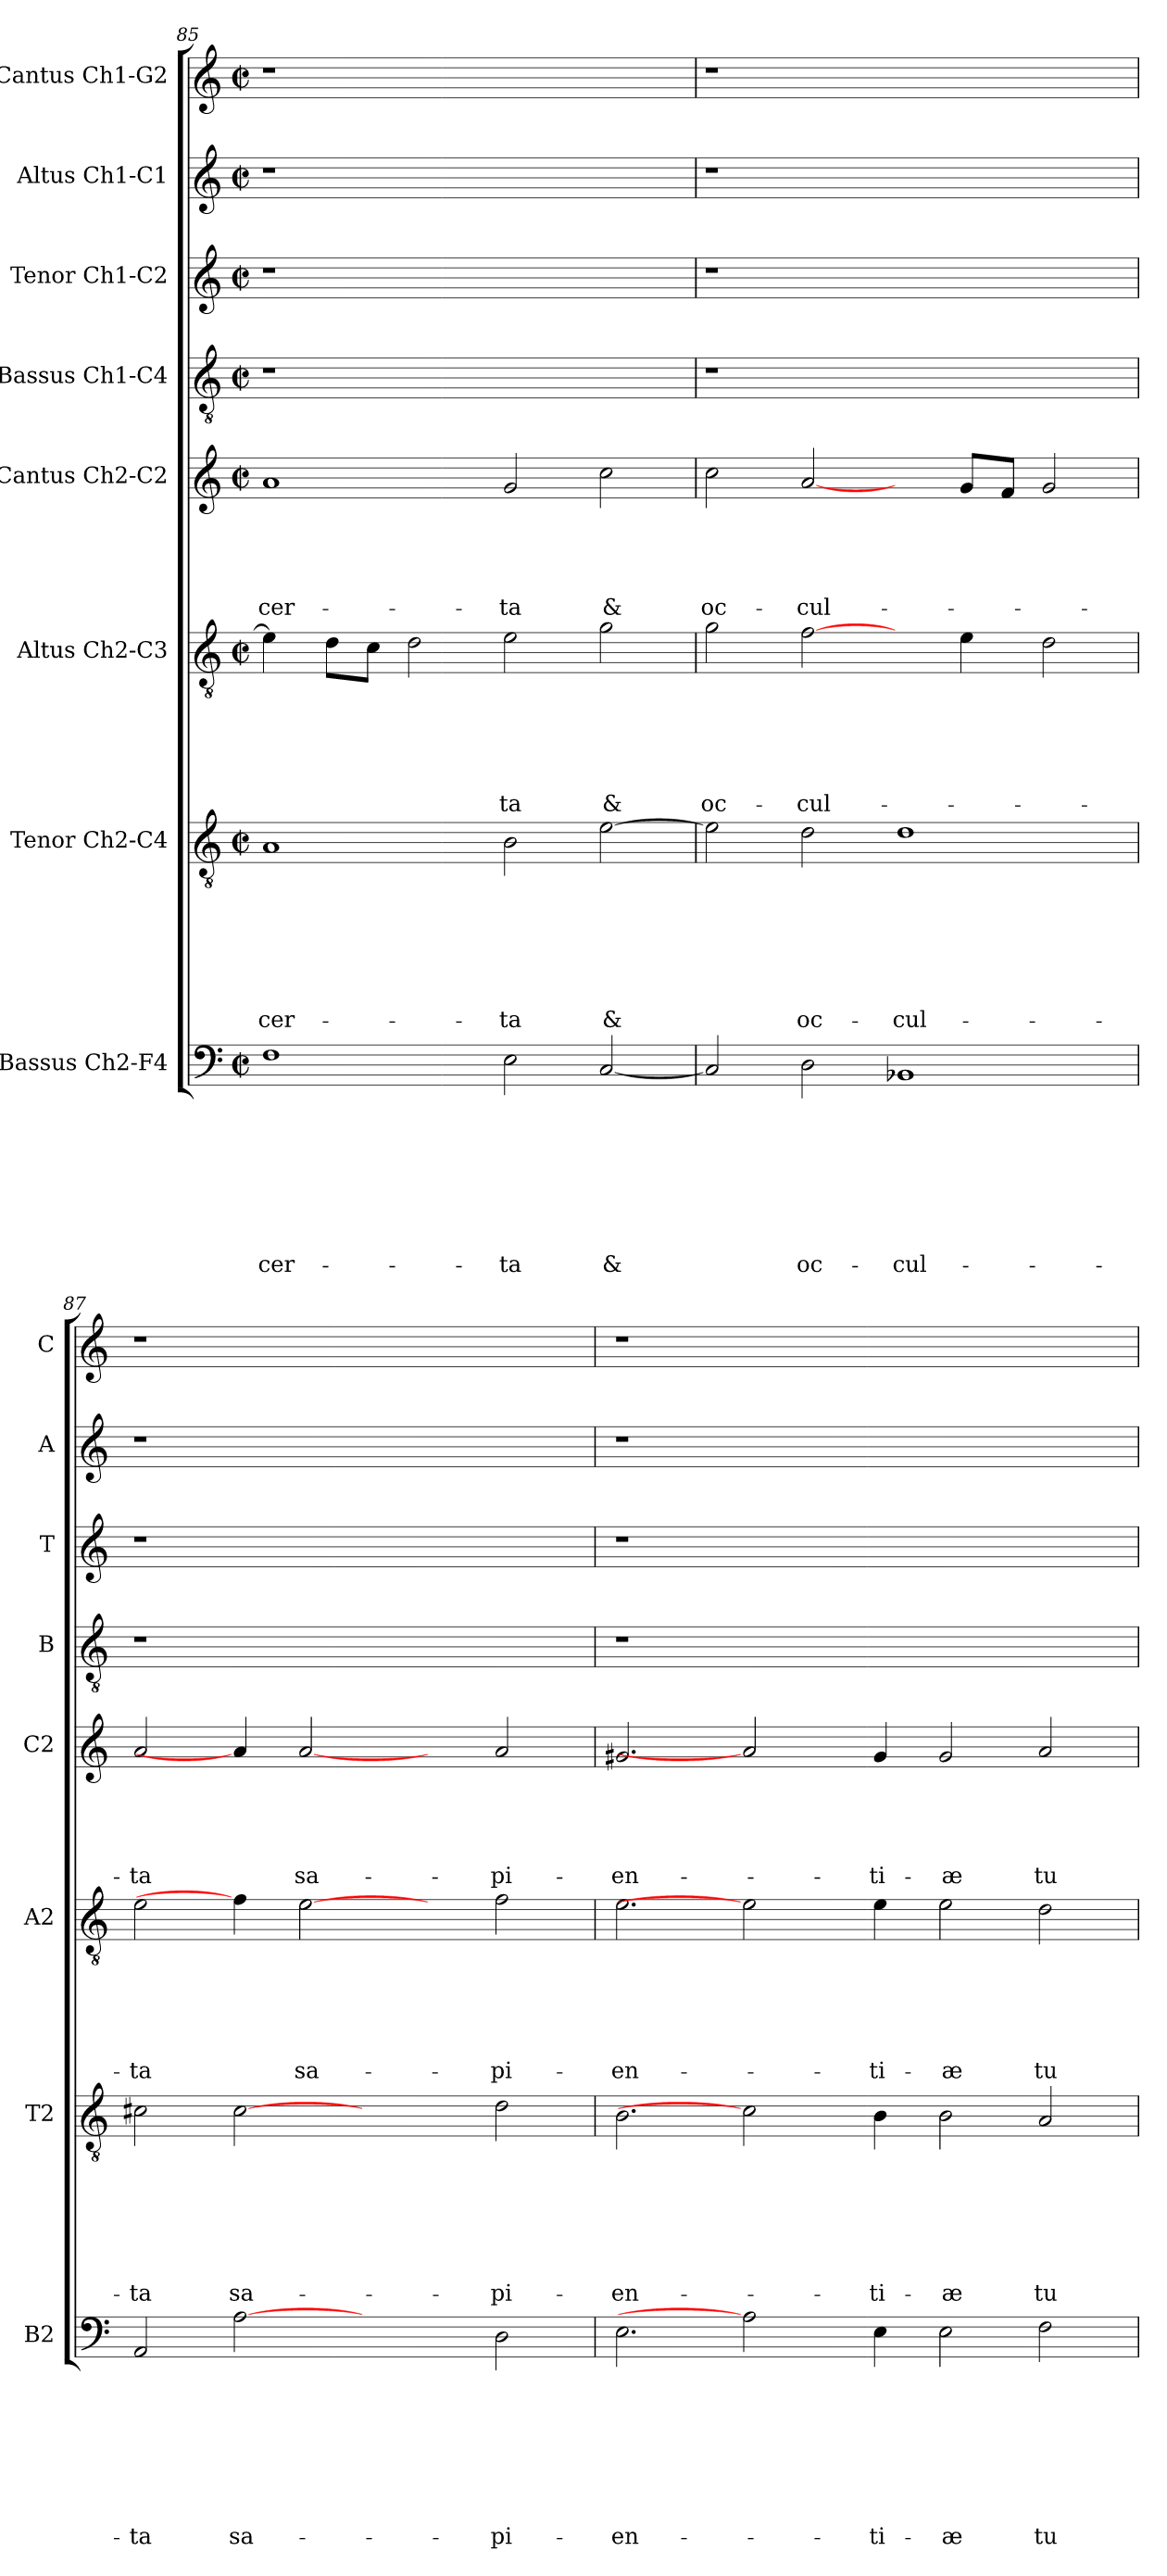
**kern	**text	**text	**text	**text	**text	**text	**text	**text	**kern	**text	**text	**text	**text	**text	**text	**text	**kern	**text	**text	**text	**text	**text	**text	**kern	**text	**text	**text	**text	**text	**kern	**kern	**kern	**kern
*part8	*part8	*part8	*part8	*part8	*part8	*part8	*part8	*part8	*part7	*part7	*part7	*part7	*part7	*part7	*part7	*part7	*part6	*part6	*part6	*part6	*part6	*part6	*part6	*part5	*part5	*part5	*part5	*part5	*part5	*part4	*part3	*part2	*part1
*staff8	*staff8	*staff8	*staff8	*staff8	*staff8	*staff8	*staff8	*staff8	*staff7	*staff7	*staff7	*staff7	*staff7	*staff7	*staff7	*staff7	*staff6	*staff6	*staff6	*staff6	*staff6	*staff6	*staff6	*staff5	*staff5	*staff5	*staff5	*staff5	*staff5	*staff4	*staff3	*staff2	*staff1
*I"Bassus Ch2-F4	*	*	*	*	*	*	*	*	*I"Tenor Ch2-C4	*	*	*	*	*	*	*	*I"Altus Ch2-C3	*	*	*	*	*	*	*I"Cantus Ch2-C2	*	*	*	*	*	*I"Bassus Ch1-C4	*I"Tenor Ch1-C2	*I"Altus Ch1-C1	*I"Cantus Ch1-G2
*I'B2	*	*	*	*	*	*	*	*	*I'T2	*	*	*	*	*	*	*	*I'A2	*	*	*	*	*	*	*I'C2	*	*	*	*	*	*I'B	*I'T	*I'A	*I'C
*clefF4	*	*	*	*	*	*	*	*	*clefGv2	*	*	*	*	*	*	*	*clefGv2	*	*	*	*	*	*	*clefG2	*	*	*	*	*	*clefGv2	*clefG2	*clefG2	*clefG2
*k[]	*	*	*	*	*	*	*	*	*k[]	*	*	*	*	*	*	*	*k[]	*	*	*	*	*	*	*k[]	*	*	*	*	*	*k[]	*k[]	*k[]	*k[]
*C:	*	*	*	*	*	*	*	*	*C:	*	*	*	*	*	*	*	*C:	*	*	*	*	*	*	*C:	*	*	*	*	*	*C:	*C:	*C:	*C:
*M2/2	*	*	*	*	*	*	*	*	*M2/2	*	*	*	*	*	*	*	*M2/2	*	*	*	*	*	*	*M2/2	*	*	*	*	*	*M2/2	*M2/2	*M2/2	*M2/2
*met(c|)	*	*	*	*	*	*	*	*	*met(c|)	*	*	*	*	*	*	*	*met(c|)	*	*	*	*	*	*	*met(c|)	*	*	*	*	*	*met(c|)	*met(c|)	*met(c|)	*met(c|)
=85	=85	=85	=85	=85	=85	=85	=85	=85	=85	=85	=85	=85	=85	=85	=85	=85	=85	=85	=85	=85	=85	=85	=85	=85	=85	=85	=85	=85	=85	=85	=85	=85	=85
!	!	!	!	!	!	!	!	!LO:LY:b	!	!	!	!	!	!	!	!LO:LY:b	!	!	!	!	!	!	!	!	!	!	!	!	!LO:LY:b	!	!	!	!
1F	.	.	.	.	.	.	.	-cer-	1A	.	.	.	.	.	.	-cer-	4e\]	.	.	.	.	.	.	1a	.	.	.	.	-cer-	1r	1r	1r	1r
.	.	.	.	.	.	.	.	.	.	.	.	.	.	.	.	.	8d\L	.	.	.	.	.	.	.	.	.	.	.	.	.	.	.	.
.	.	.	.	.	.	.	.	.	.	.	.	.	.	.	.	.	8c\J	.	.	.	.	.	.	.	.	.	.	.	.	.	.	.	.
.	.	.	.	.	.	.	.	.	.	.	.	.	.	.	.	.	2d\	.	.	.	.	.	.	.	.	.	.	.	.	.	.	.	.
!	!	!	!	!	!	!	!	!LO:LY:b	!	!	!	!	!	!	!	!LO:LY:b	!	!	!	!	!	!	!LO:LY:b	!	!	!	!	!	!LO:LY:b	!	!	!	!
2E\	.	.	.	.	.	.	.	-ta	2B\	.	.	.	.	.	.	-ta	2e\	.	.	.	.	.	-ta	2g/	.	.	.	.	-ta	1ryy	1ryy	1ryy	1ryy
!	!	!	!	!	!	!	!	!LO:LY:b	!	!	!	!	!	!	!	!LO:LY:b	!	!	!	!	!	!	!LO:LY:b	!	!	!	!	!	!LO:LY:b	!	!	!	!
[2C/	.	.	.	.	.	.	.	&	[2e\	.	.	.	.	.	.	&	2g\	.	.	.	.	.	&	2cc\	.	.	.	.	&	.	.	.	.
!!LO:LB:g=z
=86	=86	=86	=86	=86	=86	=86	=86	=86	=86	=86	=86	=86	=86	=86	=86	=86	=86	=86	=86	=86	=86	=86	=86	=86	=86	=86	=86	=86	=86	=86	=86	=86	=86
!	!	!	!	!	!	!	!	!	!	!	!	!	!	!	!	!	!	!	!	!	!	!	!LO:LY:b	!	!	!	!	!	!LO:LY:b	!	!	!	!
2C/]	.	.	.	.	.	.	.	.	2e\]	.	.	.	.	.	.	.	2g\	.	.	.	.	.	oc-	2cc\	.	.	.	.	oc-	1r	1r	1r	1r
!	!	!	!	!	!	!	!	!LO:LY:b	!	!	!	!	!	!	!	!LO:LY:b	!	!	!	!	!	!	!LO:LY:b	!	!	!	!	!	!LO:LY:b	!	!	!	!
2D\	.	.	.	.	.	.	.	oc-	2d\	.	.	.	.	.	.	oc-	[2f\	.	.	.	.	.	-cul-	[2a/	.	.	.	.	-cul-	.	.	.	.
!	!	!	!	!	!	!	!	!LO:LY:b	!	!	!	!	!	!	!	!LO:LY:b	!	!	!	!	!	!	!	!	!	!	!	!	!	!	!	!	!
1BB-X	.	.	.	.	.	.	.	-cul-	1d	.	.	.	.	.	.	-cul-	4ryy	.	.	.	.	.	.	4ryy	.	.	.	.	.	1ryy	1ryy	1ryy	1ryy
.	.	.	.	.	.	.	.	.	.	.	.	.	.	.	.	.	4e\	.	.	.	.	.	.	8g/L	.	.	.	.	.	.	.	.	.
.	.	.	.	.	.	.	.	.	.	.	.	.	.	.	.	.	.	.	.	.	.	.	.	8f/J	.	.	.	.	.	.	.	.	.
.	.	.	.	.	.	.	.	.	.	.	.	.	.	.	.	.	2d\	.	.	.	.	.	.	2g/	.	.	.	.	.	.	.	.	.
=87	=87	=87	=87	=87	=87	=87	=87	=87	=87	=87	=87	=87	=87	=87	=87	=87	=87	=87	=87	=87	=87	=87	=87	=87	=87	=87	=87	=87	=87	=87	=87	=87	=87
!	!	!	!	!	!	!	!	!LO:LY:b	!	!	!	!	!	!	!	!LO:LY:b	!	!	!	!	!	!	!LO:LY:b	!	!	!	!	!	!LO:LY:b	!	!	!	!
2AA/	.	.	.	.	.	.	.	-ta	2c#X\	.	.	.	.	.	.	-ta	2e\	.	.	.	.	.	-ta	2a/	.	.	.	.	-ta	1r	1r	1r	1r
!	!	!	!	!	!	!	!	!LO:LY:b	!	!	!	!	!	!	!	!LO:LY:b	!	!	!	!	!	!	!	!	!	!	!	!	!	!	!	!	!
[2A	.	.	.	.	.	.	.	sa-	[2c#	.	.	.	.	.	.	sa-	4f\]	.	.	.	.	.	.	4a/]	.	.	.	.	.	.	.	.	.
!	!	!	!	!	!	!	!	!	!	!	!	!	!	!	!	!	!	!	!	!	!	!	!LO:LY:b	!	!	!	!	!	!LO:LY:b	!	!	!	!
.	.	.	.	.	.	.	.	.	.	.	.	.	.	.	.	.	[2e	.	.	.	.	.	sa-	[2a	.	.	.	.	sa-	.	.	.	.
2ryy	.	.	.	.	.	.	.	.	2ryy	.	.	.	.	.	.	.	.	.	.	.	.	.	.	.	.	.	.	.	.	1ryy	1ryy	1ryy	1ryy
.	.	.	.	.	.	.	.	.	.	.	.	.	.	.	.	.	4ryy	.	.	.	.	.	.	4ryy	.	.	.	.	.	.	.	.	.
!	!	!	!	!	!	!	!	!LO:LY:b	!	!	!	!	!	!	!	!LO:LY:b	!	!	!	!	!	!	!LO:LY:b	!	!	!	!	!	!LO:LY:b	!	!	!	!
2D\	.	.	.	.	.	.	.	-pi-	2d\	.	.	.	.	.	.	-pi-	2f\	.	.	.	.	.	-pi-	2a/	.	.	.	.	-pi-	.	.	.	.
=88	=88	=88	=88	=88	=88	=88	=88	=88	=88	=88	=88	=88	=88	=88	=88	=88	=88	=88	=88	=88	=88	=88	=88	=88	=88	=88	=88	=88	=88	=88	=88	=88	=88
!	!	!	!	!	!	!	!	!LO:LY:b	!	!	!	!	!	!	!	!LO:LY:b	!	!	!	!	!	!	!LO:LY:b	!	!	!	!	!	!LO:LY:b	!	!	!	!
2.E\	.	.	.	.	.	.	.	-en-	2.B\	.	.	.	.	.	.	-en-	2.e\	.	.	.	.	.	-en-	2.g#X/	.	.	.	.	-en-	1r	1r	1r	1r
2A]	.	.	.	.	.	.	.	.	2c#]	.	.	.	.	.	.	.	2e]	.	.	.	.	.	.	2a]	.	.	.	.	.	.	.	.	.
.	.	.	.	.	.	.	.	.	.	.	.	.	.	.	.	.	.	.	.	.	.	.	.	.	.	.	.	.	.	1.ryy	1.ryy	1.ryy	1.ryy
!	!	!	!	!	!	!	!	!LO:LY:b	!	!	!	!	!	!	!	!LO:LY:b	!	!	!	!	!	!	!LO:LY:b	!	!	!	!	!	!LO:LY:b	!	!	!	!
4E\	.	.	.	.	.	.	.	-ti-	4B\	.	.	.	.	.	.	-ti-	4e\	.	.	.	.	.	-ti-	4g#/	.	.	.	.	-ti-	.	.	.	.
!	!	!	!	!	!	!	!	!LO:LY:b	!	!	!	!	!	!	!	!LO:LY:b	!	!	!	!	!	!	!LO:LY:b	!	!	!	!	!	!LO:LY:b	!	!	!	!
2E\	.	.	.	.	.	.	.	-æ	2B\	.	.	.	.	.	.	-æ	2e\	.	.	.	.	.	-æ	2g#/	.	.	.	.	-æ	.	.	.	.
!	!	!	!	!	!	!	!	!LO:LY:b	!	!	!	!	!	!	!	!LO:LY:b	!	!	!	!	!	!	!LO:LY:b	!	!	!	!	!	!LO:LY:b	!	!	!	!
2F\	.	.	.	.	.	.	.	tu-	2A/	.	.	.	.	.	.	tu-	2d\	.	.	.	.	.	tu-	2a/	.	.	.	.	tu-	.	.	.	.
=	=	=	=	=	=	=	=	=	=	=	=	=	=	=	=	=	=	=	=	=	=	=	=	=	=	=	=	=	=	=	=	=	=
*-	*-	*-	*-	*-	*-	*-	*-	*-	*-	*-	*-	*-	*-	*-	*-	*-	*-	*-	*-	*-	*-	*-	*-	*-	*-	*-	*-	*-	*-	*-	*-	*-	*-
